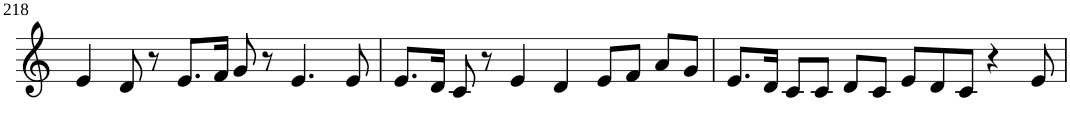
**kern
*part1
*staff1
*I"Violin
!!LO:PB:g=z
*clefG2
*k[]
*M6/4
=218
4e/
8d/
8r
8.e/L
16f/Jk
8g/
8r
4.e/
8e/
=219
8.e/L
16d/Jk
8c/
8r
4e/
4d/
8e/L
8f/J
8a/L
8g/J
=220
8.e/L
16d/Jk
8c/L
8c/J
8d/L
8c/J
8e/L
8d/
8c/J
4r
8e/
=
*-
